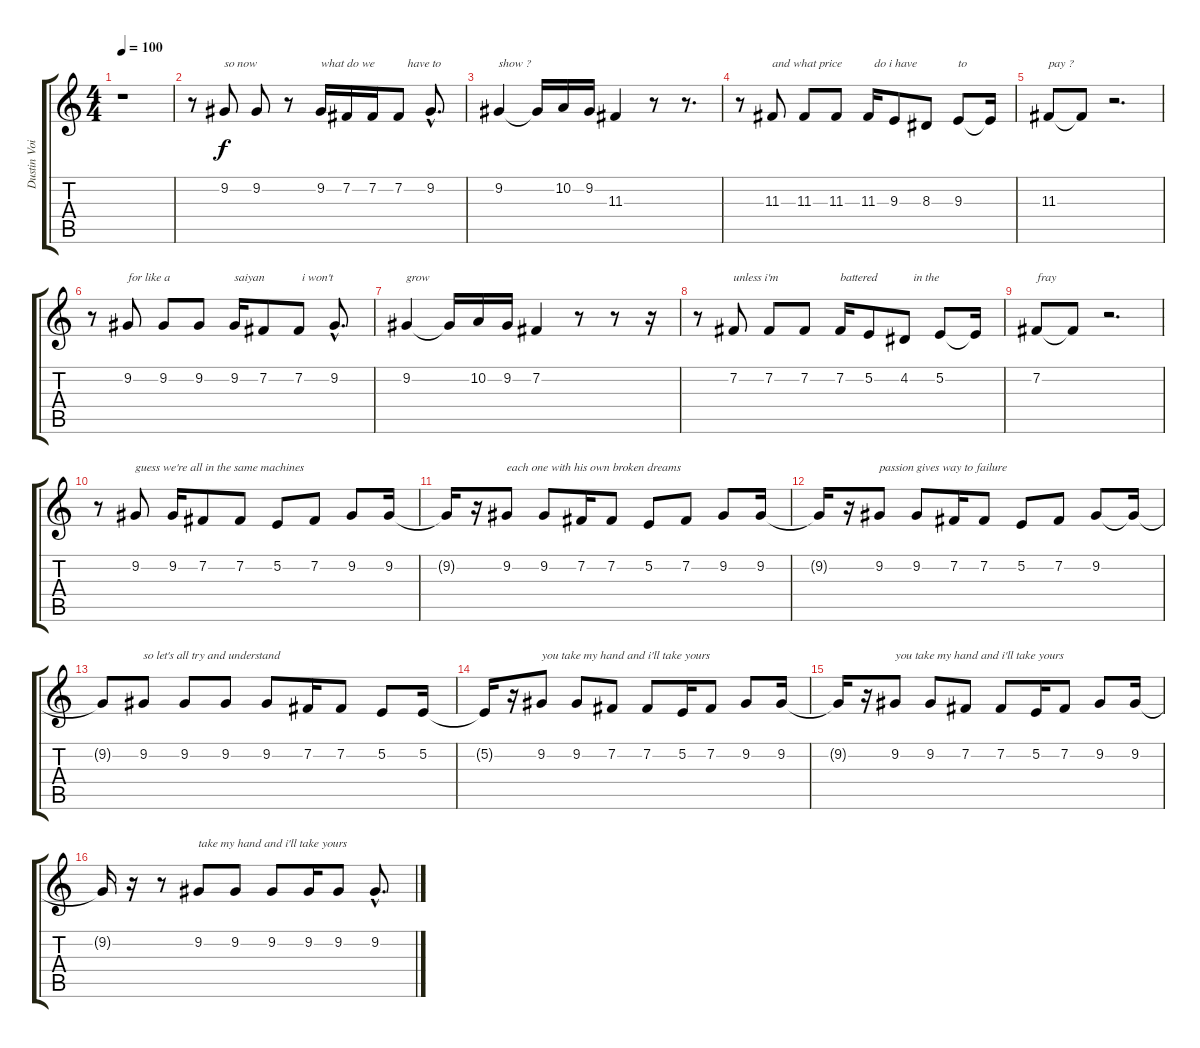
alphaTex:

\track ("Dustin Voice" "Dustin Voi") {instrument tangoaccordion}
\staff {score tabs}
\tuning (E4 B3 G3 D3 A2 E2) {hide}
\ts (4 4)
\tempo 100
\clef g2
\ks c
r.1{dy mf} |
\section ("" "")
r.8 9.2.8{txt "so now" dy f} 9.2.8 r.8 9.2.16{txt "what do we"} 7.2.16 7.2.16 7.2.8{txt "   have to"} 9.2{hac}.8{d} |
9.2.4{txt "show ?"} 9.2{t}.16 10.2.16 9.2.16 11.3.4 r.8 r.8{d} |
r.8 11.3.8{txt "and what price"} 11.3.8 11.3.8 11.3.16{txt "  do i have "} 9.3.8 8.3.8 9.3.8{txt "to"} 9.3{t}.16 |
11.3.8{txt "pay ?"} 11.3{t}.8 r.2{d} |
r.8 9.2.8{txt "for like a"} 9.2.8 9.2.8 9.2.16{txt "saiyan"} 7.2.8 7.2.8{txt " i won't"} 9.2{hac}.8{d} |
9.2.4{txt "grow"} 9.2{t}.16 10.2.16 9.2.16 7.2.4 r.8 r.8 r.16 |
r.8 7.2.8{txt "unless i'm "} 7.2.8 7.2.8 7.2.16{txt "battered "} 5.2.8 4.2.8{txt "   in the"} 5.2.8 5.2{t}.16 |
7.2.8{txt "fray"} 7.2{t}.8 r.2{d} |
r.8 9.2.8{txt "guess we're all in the same machines"} 9.2.16 7.2.8 7.2.8 5.2.8 7.2.8 9.2.8 9.2.16 |
9.2{t}.16 r.16 9.2.8{txt "each one with his own broken dreams"} 9.2.8 7.2.16 7.2.8 5.2.8 7.2.8 9.2.8 9.2.16 |
9.2{t}.16 r.16 9.2.8{txt "passion gives way to failure"} 9.2.8 7.2.16 7.2.8 5.2.8 7.2.8 9.2.8 9.2{t}.16 |
9.2{t}.8 9.2.8{txt "so let's all try and understand"} 9.2.8 9.2.8 9.2.8 7.2.16 7.2.8 5.2.8 5.2.16 |
5.2{t}.16 r.16 9.2.8{txt "you take my hand and i'll take yours"} 9.2.8 7.2.8 7.2.8 5.2.16 7.2.8 9.2.8 9.2.16 |
9.2{t}.16 r.16 9.2.8{txt "you take my hand and i'll take yours"} 9.2.8 7.2.8 7.2.8 5.2.16 7.2.8 9.2.8 9.2.16 |
9.2{t}.16 r.16 r.8 9.2.8{txt "take my hand and i'll take yours"} 9.2.8 9.2.8 9.2.16 9.2.8 9.2{hac}.8{d}
